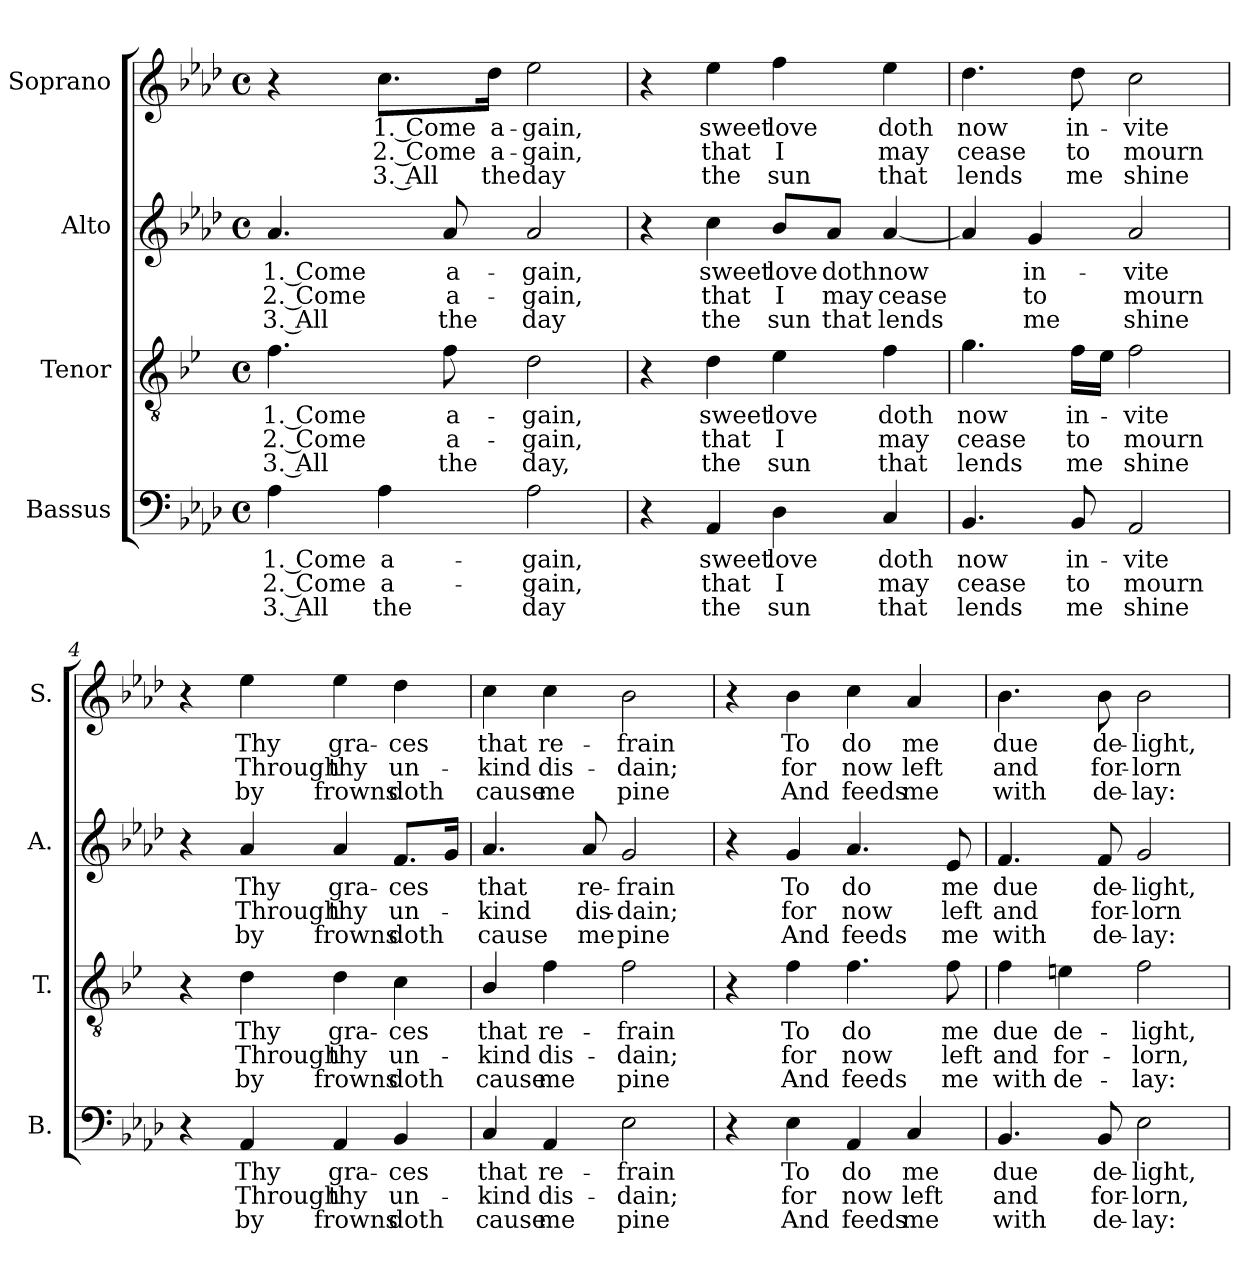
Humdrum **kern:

**kern	**text	**text	**text	**kern	**text	**text	**text	**kern	**text	**text	**text	**kern	**text	**text	**text
*part4	*part4	*part4	*part4	*part3	*part3	*part3	*part3	*part2	*part2	*part2	*part2	*part1	*part1	*part1	*part1
*staff4	*staff4	*staff4	*staff4	*staff3	*staff3	*staff3	*staff3	*staff2	*staff2	*staff2	*staff2	*staff1	*staff1	*staff1	*staff1
*I"Bassus	*	*	*	*I"Tenor	*	*	*	*I"Alto	*	*	*	*I"Soprano	*	*	*
*I'B.	*	*	*	*I'T.	*	*	*	*I'A.	*	*	*	*I'S.	*	*	*
*clefF4	*	*	*	*clefGv2	*	*	*	*clefG2	*	*	*	*clefG2	*	*	*
*	*	*	*	*ITrd1c2	*	*	*	*	*	*	*	*	*	*	*
*k[b-e-a-d-]	*	*	*	*k[b-e-a-d-]	*	*	*	*k[b-e-a-d-]	*	*	*	*k[b-e-a-d-]	*	*	*
*A-:	*	*	*	*A-:	*	*	*	*A-:	*	*	*	*A-:	*	*	*
*M4/4	*	*	*	*M4/4	*	*	*	*M4/4	*	*	*	*M4/4	*	*	*
*met(c)	*	*	*	*met(c)	*	*	*	*met(c)	*	*	*	*met(c)	*	*	*
*MM120	*	*	*	*MM120	*	*	*	*MM120	*	*	*	*MM120	*	*	*
=1	=1	=1	=1	=1	=1	=1	=1	=1	=1	=1	=1	=1	=1	=1	=1
!	!LO:LY:b	!LO:LY:b	!LO:LY:b	!	!LO:LY:b	!LO:LY:b	!LO:LY:b	!	!LO:LY:b	!LO:LY:b	!LO:LY:b	!	!	!	!
4A-\	1. Come	2. Come	3. All	4.e-\	1. Come	2. Come	3. All	4.a-/	1. Come	2. Come	3. All	4r	.	.	.
!	!LO:LY:b	!LO:LY:b	!LO:LY:b	!	!	!	!	!	!	!	!	!	!LO:LY:b	!LO:LY:b	!LO:LY:b
4A-\	a-	a-	the	.	.	.	.	.	.	.	.	8.cc\L	1. Come	2. Come	3. All
!	!	!	!	!	!LO:LY:b	!LO:LY:b	!LO:LY:b	!	!LO:LY:b	!LO:LY:b	!LO:LY:b	!	!	!	!
.	.	.	.	8e-\	a-	a-	the	8a-/	a-	a-	the	.	.	.	.
!	!	!	!	!	!	!	!	!	!	!	!	!	!LO:LY:b	!LO:LY:b	!LO:LY:b
.	.	.	.	.	.	.	.	.	.	.	.	16dd-\Jk	a-	a-	the
!	!LO:LY:b	!LO:LY:b	!LO:LY:b	!	!LO:LY:b	!LO:LY:b	!LO:LY:b	!	!LO:LY:b	!LO:LY:b	!LO:LY:b	!	!LO:LY:b	!LO:LY:b	!LO:LY:b
2A-\	-gain,	-gain,	day	2c\	-gain,	-gain,	day,	2a-/	-gain,	-gain,	day	2ee-\	-gain,	-gain,	day
=2	=2	=2	=2	=2	=2	=2	=2	=2	=2	=2	=2	=2	=2	=2	=2
4r	.	.	.	4r	.	.	.	4r	.	.	.	4r	.	.	.
!	!LO:LY:b	!LO:LY:b	!LO:LY:b	!	!LO:LY:b	!LO:LY:b	!LO:LY:b	!	!LO:LY:b	!LO:LY:b	!LO:LY:b	!	!LO:LY:b	!LO:LY:b	!LO:LY:b
4AA-/	sweet	that	the	4c\	sweet	that	the	4cc\	sweet	that	the	4ee-\	sweet	that	the
!	!LO:LY:b	!LO:LY:b	!LO:LY:b	!	!LO:LY:b	!LO:LY:b	!LO:LY:b	!	!LO:LY:b	!LO:LY:b	!LO:LY:b	!	!LO:LY:b	!LO:LY:b	!LO:LY:b
4D-\	love	I	sun	4d-\	love	I	sun	8b-/L	love	I	sun	4ff\	love	I	sun
!	!	!	!	!	!	!	!	!	!LO:LY:b	!LO:LY:b	!LO:LY:b	!	!	!	!
.	.	.	.	.	.	.	.	8a-/J	doth	may	that	.	.	.	.
!	!LO:LY:b	!LO:LY:b	!LO:LY:b	!	!LO:LY:b	!LO:LY:b	!LO:LY:b	!	!LO:LY:b	!LO:LY:b	!LO:LY:b	!	!LO:LY:b	!LO:LY:b	!LO:LY:b
4C/	doth	may	that	4e-\	doth	may	that	[4a-/	now	cease	lends	4ee-\	doth	may	that
=3	=3	=3	=3	=3	=3	=3	=3	=3	=3	=3	=3	=3	=3	=3	=3
!	!LO:LY:b	!LO:LY:b	!LO:LY:b	!	!LO:LY:b	!LO:LY:b	!LO:LY:b	!	!	!	!	!	!LO:LY:b	!LO:LY:b	!LO:LY:b
4.BB-/	now	cease	lends	4.f\	now	cease	lends	4a-/]	.	.	.	4.dd-\	now	cease	lends
!	!	!	!	!	!	!	!	!	!LO:LY:b	!LO:LY:b	!LO:LY:b	!	!	!	!
.	.	.	.	.	.	.	.	4g/	in-	to	me	.	.	.	.
!	!LO:LY:b	!LO:LY:b	!LO:LY:b	!	!LO:LY:b	!LO:LY:b	!LO:LY:b	!	!	!	!	!	!LO:LY:b	!LO:LY:b	!LO:LY:b
8BB-/	in-	to	me	16e-\LL	in-	to	me	.	.	.	.	8dd-\	in-	to	me
.	.	.	.	16d-\JJ	.	.	.	.	.	.	.	.	.	.	.
!	!LO:LY:b	!LO:LY:b	!LO:LY:b	!	!LO:LY:b	!LO:LY:b	!LO:LY:b	!	!LO:LY:b	!LO:LY:b	!LO:LY:b	!	!LO:LY:b	!LO:LY:b	!LO:LY:b
2AA-/	-vite	mourn	shine	2e-\	vite	mourn	shine	2a-/	-vite	mourn	shine	2cc\	-vite	mourn	shine
=4	=4	=4	=4	=4	=4	=4	=4	=4	=4	=4	=4	=4	=4	=4	=4
4r	.	.	.	4r	.	.	.	4r	.	.	.	4r	.	.	.
!	!LO:LY:b	!LO:LY:b	!LO:LY:b	!	!LO:LY:b	!LO:LY:b	!LO:LY:b	!	!LO:LY:b	!LO:LY:b	!LO:LY:b	!	!LO:LY:b	!LO:LY:b	!LO:LY:b
4AA-/	Thy	Through	by	4c\	Thy	Through	by	4a-/	Thy	Through	by	4ee-\	Thy	Through	by
!	!LO:LY:b	!LO:LY:b	!LO:LY:b	!	!LO:LY:b	!LO:LY:b	!LO:LY:b	!	!LO:LY:b	!LO:LY:b	!LO:LY:b	!	!LO:LY:b	!LO:LY:b	!LO:LY:b
4AA-/	gra-	thy	frowns	4c\	gra-	thy	frowns	4a-/	gra-	thy	frowns	4ee-\	gra-	thy	frowns
!	!LO:LY:b	!LO:LY:b	!LO:LY:b	!	!LO:LY:b	!LO:LY:b	!LO:LY:b	!	!LO:LY:b	!LO:LY:b	!LO:LY:b	!	!LO:LY:b	!LO:LY:b	!LO:LY:b
4BB-/	-ces	un-	doth	4B-\	-ces	un-	doth	8.f/L	-ces	-un-	doth	4dd-\	-ces	un-	doth
.	.	.	.	.	.	.	.	16g/Jk	.	.	.	.	.	.	.
=5	=5	=5	=5	=5	=5	=5	=5	=5	=5	=5	=5	=5	=5	=5	=5
!	!LO:LY:b	!LO:LY:b	!LO:LY:b	!	!LO:LY:b	!LO:LY:b	!LO:LY:b	!	!LO:LY:b	!LO:LY:b	!LO:LY:b	!	!LO:LY:b	!LO:LY:b	!LO:LY:b
4C/	that	-kind	cause	4A-/	that	-kind	cause	4.a-/	that	kind	cause	4cc\	that	-kind	cause
!	!LO:LY:b	!LO:LY:b	!LO:LY:b	!	!LO:LY:b	!LO:LY:b	!LO:LY:b	!	!	!	!	!	!LO:LY:b	!LO:LY:b	!LO:LY:b
4AA-/	re-	dis-	me	4e-\	re-	dis-	me	.	.	.	.	4cc\	re-	dis-	me
!	!	!	!	!	!	!	!	!	!LO:LY:b	!LO:LY:b	!LO:LY:b	!	!	!	!
.	.	.	.	.	.	.	.	8a-/	re-	dis-	me	.	.	.	.
!	!LO:LY:b	!LO:LY:b	!LO:LY:b	!	!LO:LY:b	!LO:LY:b	!LO:LY:b	!	!LO:LY:b	!LO:LY:b	!LO:LY:b	!	!LO:LY:b	!LO:LY:b	!LO:LY:b
2E-\	-frain	-dain;	pine	2e-\	-frain	-dain;	pine	2g/	-frain	-dain;	pine	2b-\	-frain	-dain;	pine
=6	=6	=6	=6	=6	=6	=6	=6	=6	=6	=6	=6	=6	=6	=6	=6
4r	.	.	.	4r	.	.	.	4r	.	.	.	4r	.	.	.
!	!LO:LY:b	!LO:LY:b	!LO:LY:b	!	!LO:LY:b	!LO:LY:b	!LO:LY:b	!	!LO:LY:b	!LO:LY:b	!LO:LY:b	!	!LO:LY:b	!LO:LY:b	!LO:LY:b
4E-\	To	for	And	4e-\	To	for	And	4g/	To	for	And	4b-\	To	for	And
!	!LO:LY:b	!LO:LY:b	!LO:LY:b	!	!LO:LY:b	!LO:LY:b	!LO:LY:b	!	!LO:LY:b	!LO:LY:b	!LO:LY:b	!	!LO:LY:b	!LO:LY:b	!LO:LY:b
4AA-/	do	now	feeds	4.e-\	do	now	feeds	4.a-/	do	now	feeds	4cc\	do	now	feeds
!	!LO:LY:b	!LO:LY:b	!LO:LY:b	!	!	!	!	!	!	!	!	!	!LO:LY:b	!LO:LY:b	!LO:LY:b
4C/	me	left	me	.	.	.	.	.	.	.	.	4a-/	me	left	me
!	!	!	!	!	!LO:LY:b	!LO:LY:b	!LO:LY:b	!	!LO:LY:b	!LO:LY:b	!LO:LY:b	!	!	!	!
.	.	.	.	8e-\	me	left	me	8e-/	me	left	me	.	.	.	.
=7	=7	=7	=7	=7	=7	=7	=7	=7	=7	=7	=7	=7	=7	=7	=7
!	!LO:LY:b	!LO:LY:b	!LO:LY:b	!	!LO:LY:b	!LO:LY:b	!LO:LY:b	!	!LO:LY:b	!LO:LY:b	!LO:LY:b	!	!LO:LY:b	!LO:LY:b	!LO:LY:b
4.BB-/	due	and	with	4e-\	due	and	with	4.f/	due	and	with	4.b-\	due	and	with
!	!	!	!	!	!LO:LY:b	!LO:LY:b	!LO:LY:b	!	!	!	!	!	!	!	!
.	.	.	.	4dn\	de-	for-	de-	.	.	.	.	.	.	.	.
!	!LO:LY:b	!LO:LY:b	!LO:LY:b	!	!	!	!	!	!LO:LY:b	!LO:LY:b	!LO:LY:b	!	!LO:LY:b	!LO:LY:b	!LO:LY:b
8BB-/	de-	for-	de-	.	.	.	.	8f/	de-	for-	de-	8b-\	de-	for-	de-
!	!LO:LY:b	!LO:LY:b	!LO:LY:b	!	!LO:LY:b	!LO:LY:b	!LO:LY:b	!	!LO:LY:b	!LO:LY:b	!LO:LY:b	!	!LO:LY:b	!LO:LY:b	!LO:LY:b
2E-\	-light,	-lorn,	-lay:	2e-\	-light,	-lorn,	-lay:	2g/	-light,	-lorn	-lay:	2b-\	-light,	-lorn	-lay:
=	=	=	=	=	=	=	=	=	=	=	=	=	=	=	=
*-	*-	*-	*-	*-	*-	*-	*-	*-	*-	*-	*-	*-	*-	*-	*-
